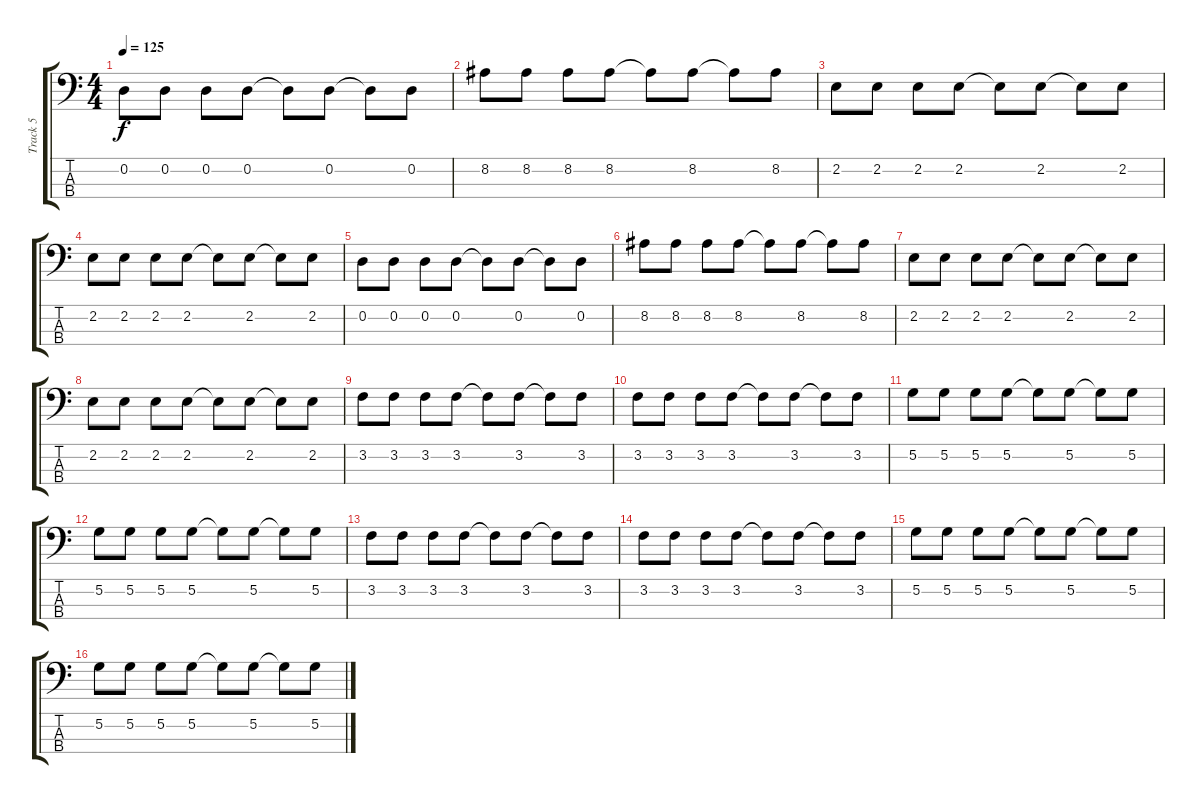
\track ("Track 5" "Track 5") {instrument electricbassfinger}
\staff {score tabs}
\tuning (G2 D2 A1 E1) {hide}
\ts (4 4)
\tempo 125
\clef f4
\ks c
0.2.8{dy f} 0.2.8 0.2.8 0.2.8 0.2{t}.8 0.2.8 0.2{t}.8 0.2.8 |
8.2.8 8.2.8 8.2.8 8.2.8 8.2{t}.8 8.2.8 8.2{t}.8 8.2.8 |
2.2.8 2.2.8 2.2.8 2.2.8 2.2{t}.8 2.2.8 2.2{t}.8 2.2.8 |
2.2.8 2.2.8 2.2.8 2.2.8 2.2{t}.8 2.2.8 2.2{t}.8 2.2.8 |
0.2.8 0.2.8 0.2.8 0.2.8 0.2{t}.8 0.2.8 0.2{t}.8 0.2.8 |
8.2.8 8.2.8 8.2.8 8.2.8 8.2{t}.8 8.2.8 8.2{t}.8 8.2.8 |
2.2.8 2.2.8 2.2.8 2.2.8 2.2{t}.8 2.2.8 2.2{t}.8 2.2.8 |
2.2.8 2.2.8 2.2.8 2.2.8 2.2{t}.8 2.2.8 2.2{t}.8 2.2.8 |
3.2.8 3.2.8 3.2.8 3.2.8 3.2{t}.8 3.2.8 3.2{t}.8 3.2.8 |
3.2.8 3.2.8 3.2.8 3.2.8 3.2{t}.8 3.2.8 3.2{t}.8 3.2.8 |
5.2.8 5.2.8 5.2.8 5.2.8 5.2{t}.8 5.2.8 5.2{t}.8 5.2.8 |
5.2.8 5.2.8 5.2.8 5.2.8 5.2{t}.8 5.2.8 5.2{t}.8 5.2.8 |
3.2.8 3.2.8 3.2.8 3.2.8 3.2{t}.8 3.2.8 3.2{t}.8 3.2.8 |
3.2.8 3.2.8 3.2.8 3.2.8 3.2{t}.8 3.2.8 3.2{t}.8 3.2.8 |
5.2.8 5.2.8 5.2.8 5.2.8 5.2{t}.8 5.2.8 5.2{t}.8 5.2.8 |
5.2.8 5.2.8 5.2.8 5.2.8 5.2{t}.8 5.2.8 5.2{t}.8 5.2.8
